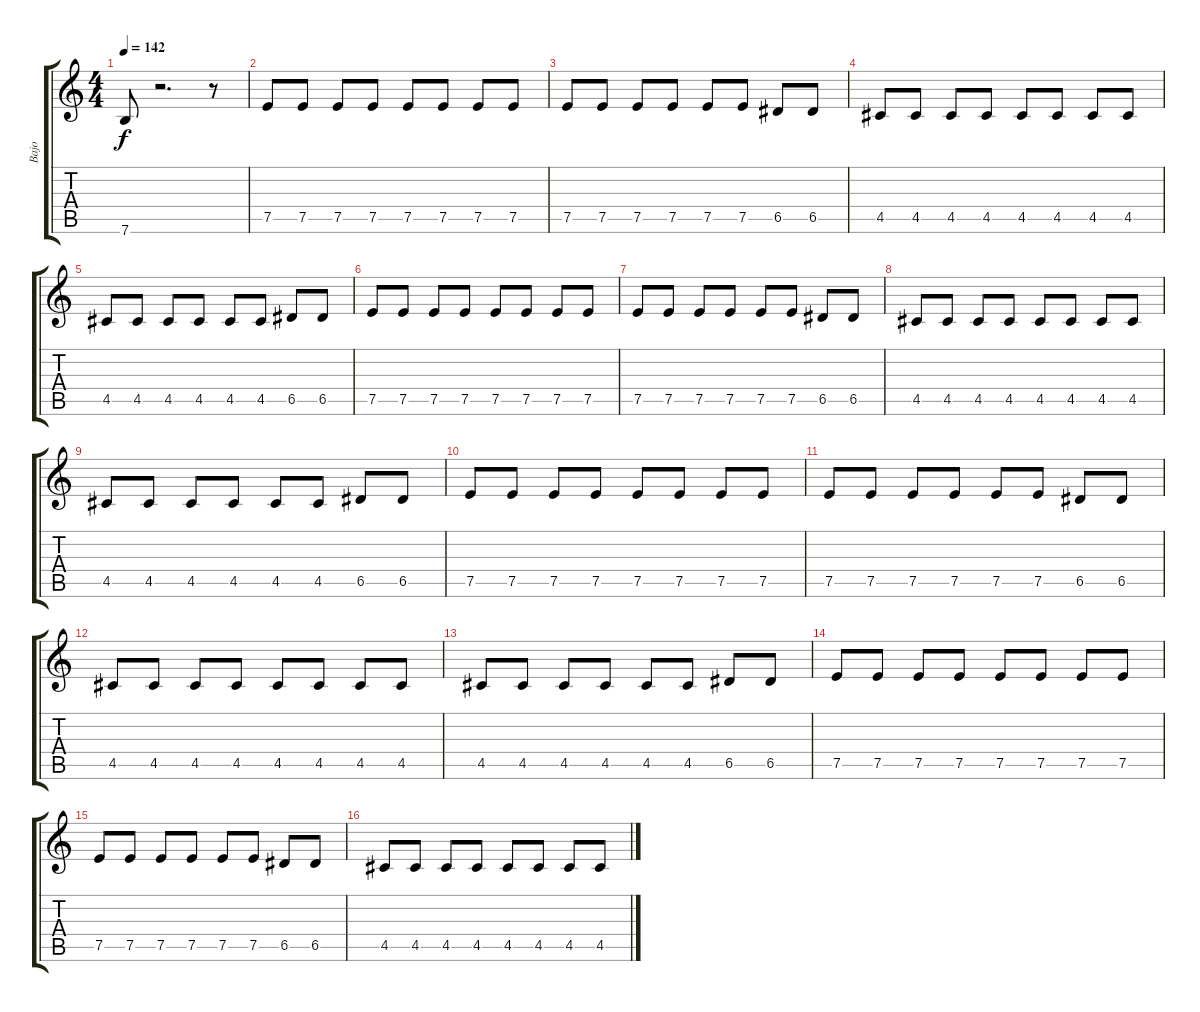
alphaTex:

\track ("Bajo" "Bajo") {instrument electricbasspick}
\staff {score tabs}
\tuning (E4 B3 G3 D3 A2 E2) {hide}
\ts (4 4)
\tempo 142
\clef g2
\ks c
7.6.8{dy f} r.2{d} r.8 |
7.5.8 7.5.8 7.5.8 7.5.8 7.5.8 7.5.8 7.5.8 7.5.8 |
7.5.8 7.5.8 7.5.8 7.5.8 7.5.8 7.5.8 6.5.8 6.5.8 |
4.5.8 4.5.8 4.5.8 4.5.8 4.5.8 4.5.8 4.5.8 4.5.8 |
4.5.8 4.5.8 4.5.8 4.5.8 4.5.8 4.5.8 6.5.8 6.5.8 |
7.5.8 7.5.8 7.5.8 7.5.8 7.5.8 7.5.8 7.5.8 7.5.8 |
7.5.8 7.5.8 7.5.8 7.5.8 7.5.8 7.5.8 6.5.8 6.5.8 |
4.5.8 4.5.8 4.5.8 4.5.8 4.5.8 4.5.8 4.5.8 4.5.8 |
4.5.8 4.5.8 4.5.8 4.5.8 4.5.8 4.5.8 6.5.8 6.5.8 |
7.5.8 7.5.8 7.5.8 7.5.8 7.5.8 7.5.8 7.5.8 7.5.8 |
7.5.8 7.5.8 7.5.8 7.5.8 7.5.8 7.5.8 6.5.8 6.5.8 |
4.5.8 4.5.8 4.5.8 4.5.8 4.5.8 4.5.8 4.5.8 4.5.8 |
4.5.8 4.5.8 4.5.8 4.5.8 4.5.8 4.5.8 6.5.8 6.5.8 |
7.5.8 7.5.8 7.5.8 7.5.8 7.5.8 7.5.8 7.5.8 7.5.8 |
7.5.8 7.5.8 7.5.8 7.5.8 7.5.8 7.5.8 6.5.8 6.5.8 |
4.5.8 4.5.8 4.5.8 4.5.8 4.5.8 4.5.8 4.5.8 4.5.8
